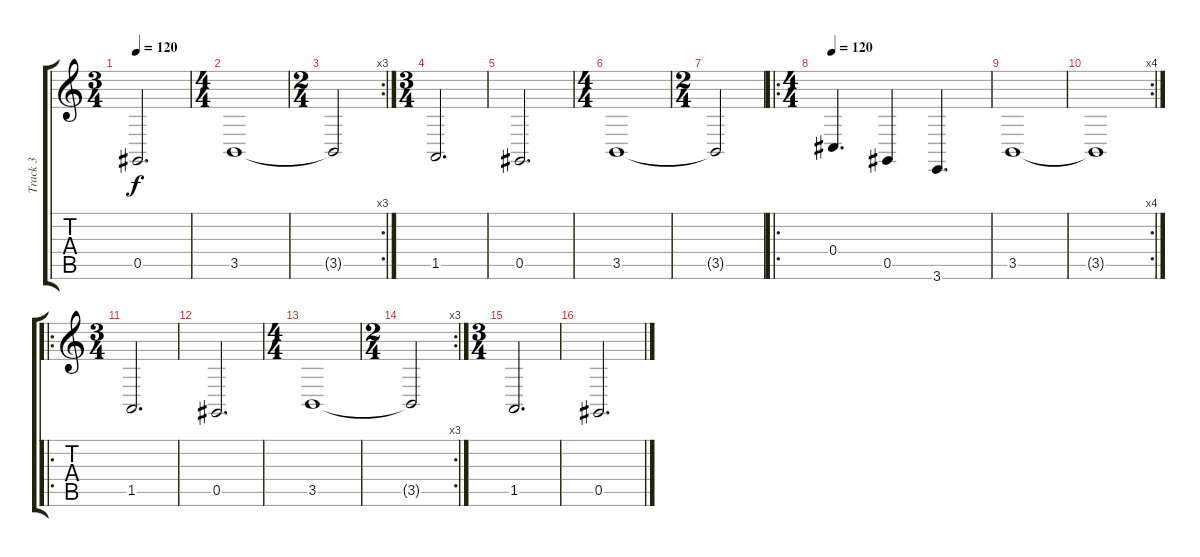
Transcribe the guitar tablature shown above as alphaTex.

\track ("Track 3" "Track 3") {instrument tremolostrings}
\staff {score tabs}
\tuning (Db4 B3 Ab3 Db3 Ab2 Db2) {hide}
\ts (3 4)
\tempo 120
\clef g2
\ks c
0.5.2{d dy f} |
\ts (4 4)
3.5.1 |
\rc 3
\ts (2 4)
3.5{t}.2 |
\ts (3 4)
1.5.2{d} |
0.5.2{d} |
\ts (4 4)
3.5.1 |
\ts (2 4)
3.5{t}.2 |
\ro
\ts (4 4)
\tempo 120
0.4.4{d} 0.5.4 3.6.4{d} |
3.5.1 |
\rc 4
3.5{t}.1 |
\ro
\ts (3 4)
1.5.2{d} |
0.5.2{d} |
\ts (4 4)
3.5.1 |
\rc 3
\ts (2 4)
3.5{t}.2 |
\ts (3 4)
1.5.2{d} |
0.5.2{d}
